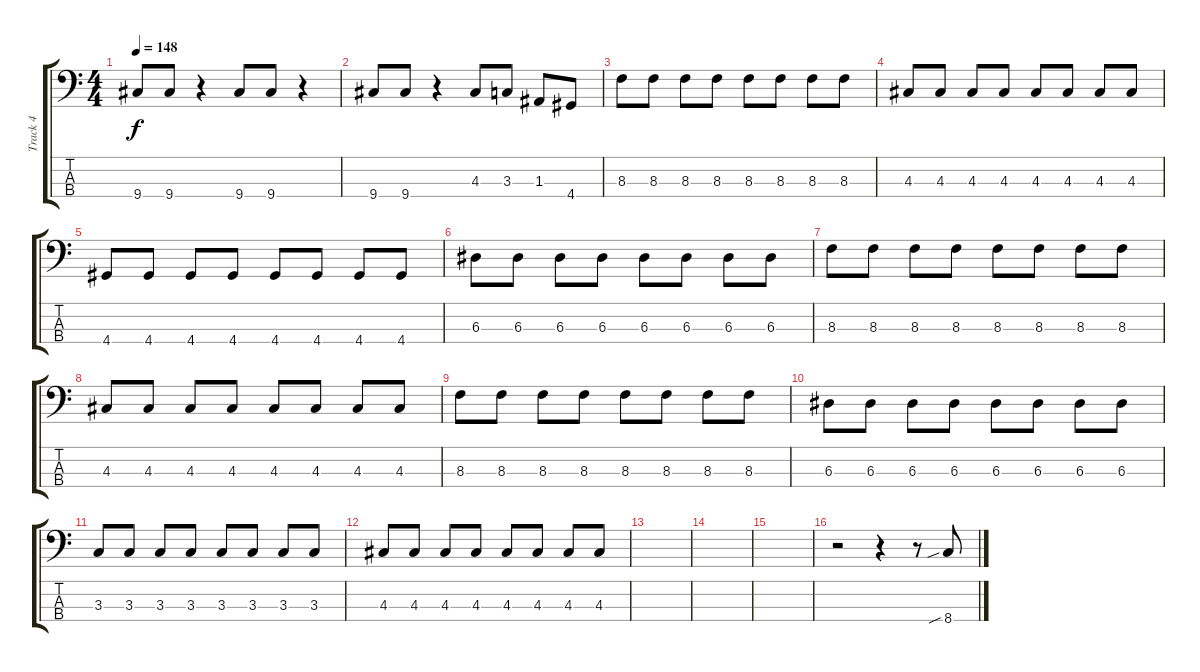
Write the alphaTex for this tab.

\track ("Track 4" "Track 4") {instrument electricbassfinger}
\staff {score tabs}
\tuning (G2 D2 A1 E1) {hide}
\ts (4 4)
\tempo 148
\clef f4
\ks c
9.4.8{dy f} 9.4.8 r.4 9.4.8 9.4.8 r.4 |
9.4.8 9.4.8 r.4 4.3.8 3.3.8 1.3.8 4.4.8 |
8.3.8 8.3.8 8.3.8 8.3.8 8.3.8 8.3.8 8.3.8 8.3.8 |
4.3.8 4.3.8 4.3.8 4.3.8 4.3.8 4.3.8 4.3.8 4.3.8 |
4.4.8 4.4.8 4.4.8 4.4.8 4.4.8 4.4.8 4.4.8 4.4.8 |
6.3.8 6.3.8 6.3.8 6.3.8 6.3.8 6.3.8 6.3.8 6.3.8 |
8.3.8 8.3.8 8.3.8 8.3.8 8.3.8 8.3.8 8.3.8 8.3.8 |
4.3.8 4.3.8 4.3.8 4.3.8 4.3.8 4.3.8 4.3.8 4.3.8 |
8.3.8 8.3.8 8.3.8 8.3.8 8.3.8 8.3.8 8.3.8 8.3.8 |
6.3.8 6.3.8 6.3.8 6.3.8 6.3.8 6.3.8 6.3.8 6.3.8 |
3.3.8 3.3.8 3.3.8 3.3.8 3.3.8 3.3.8 3.3.8 3.3.8 |
4.3.8 4.3.8 4.3.8 4.3.8 4.3.8 4.3.8 4.3.8 4.3.8 |
|
|
|
r.2 r.4 r.8 8.4{sib}.8
